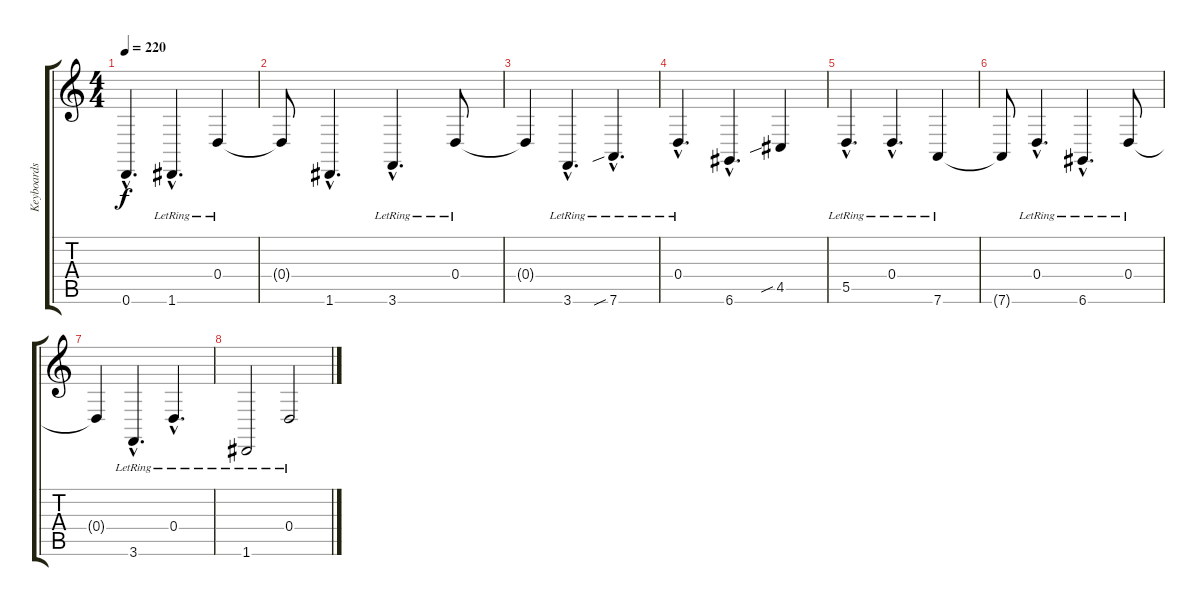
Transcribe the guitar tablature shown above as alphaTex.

\track ("Keyboards" "Keyboards") {instrument stringensemble1}
\staff {score tabs}
\tuning (E4 B3 G3 D3 A2 D2) {hide}
\ts (4 4)
\tempo 220
\clef g2
\ks c
0.6{hac}.4{d dy f volume 16 instrument acousticguitarsteel} 1.6{hac lr}.4{d} 0.4{lr}.4 |
0.4{t}.8{instrument acousticguitarsteel} 1.6{hac}.4{d} 3.6{hac lr}.4{d} 0.4{lr}.8 |
0.4{t}.4{instrument acousticguitarsteel} 3.6{hac lr}.4{d} 7.6{sib hac lr}.4{d} |
0.4{hac lr}.4{d instrument acousticguitarsteel} 6.6{hac}.4{d} 4.5{sib}.4 |
5.5{hac lr}.4{d instrument acousticguitarsteel} 0.4{hac lr}.4{d} 7.6{lr}.4 |
7.6{t}.8{instrument acousticguitarsteel} 0.4{hac lr}.4{d} 6.6{hac lr}.4{d} 0.4{lr}.8 |
0.4{t}.4{instrument acousticguitarsteel} 3.6{hac lr}.4{d} 0.4{hac lr}.4{d} |
1.6{lr}.2{instrument acousticguitarsteel} 0.4{lr}.2
